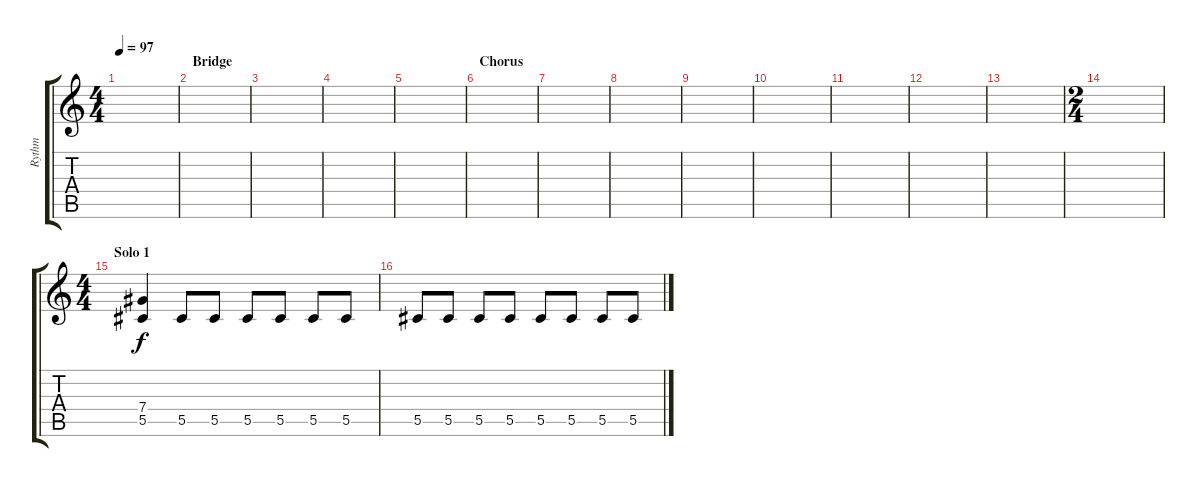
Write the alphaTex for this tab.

\track ("Rythm" "Rythm") {instrument distortionguitar}
\staff {score tabs}
\tuning (Eb4 Bb3 Gb3 Db3 Ab2 Eb2) {hide}
\ts (4 4)
\tempo 97
\clef g2
\ks c
|
\section ("" "Bridge")
|
|
|
|
\section ("" "Chorus")
|
|
|
|
|
|
|
|
\ts (2 4)
|
\ts (4 4)
\section ("" "Solo 1")
(7.4 5.5).4 5.5.8 5.5.8 5.5.8 5.5.8 5.5.8 5.5.8 |
5.5.8 5.5.8 5.5.8 5.5.8 5.5.8 5.5.8 5.5.8 5.5.8
